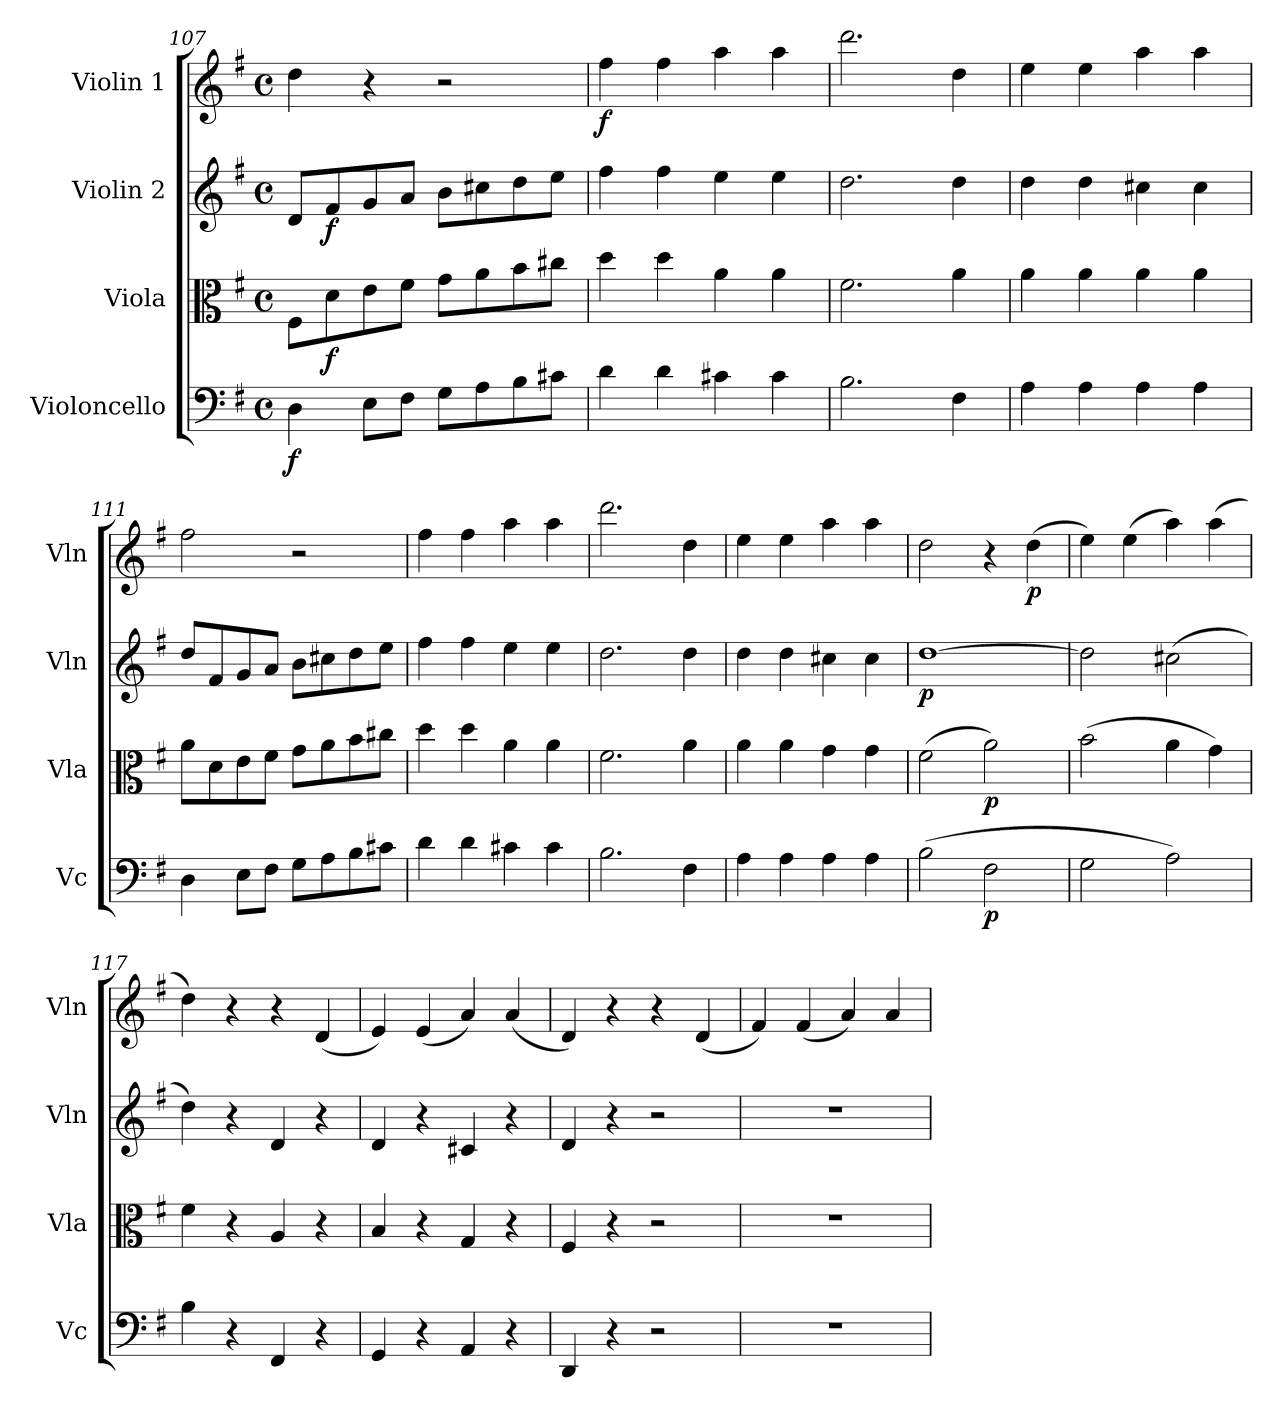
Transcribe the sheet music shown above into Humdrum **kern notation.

**kern	**dynam	**kern	**dynam	**kern	**dynam	**kern	**dynam
*part4	*part4	*part3	*part3	*part2	*part2	*part1	*part1
*staff4	*staff4	*staff3	*staff3	*staff2	*staff2	*staff1	*staff1
*I"Violoncello	*	*I"Viola	*	*I"Violin 2	*	*I"Violin 1	*
*I'Vc	*	*I'Vla	*	*I'Vln	*	*I'Vln	*
*clefF4	*	*clefC3	*	*clefG2	*	*clefG2	*
*k[f#]	*	*k[f#]	*	*k[f#]	*	*k[f#]	*
*M4/4	*	*M4/4	*	*M4/4	*	*M4/4	*
*met(c)	*	*met(c)	*	*met(c)	*	*met(c)	*
=107	=107	=107	=107	=107	=107	=107	=107
!	!LO:DY:b	!	!	!	!	!	!
4D\	f	8F#\L	.	8d/L	.	4dd\	.
!	!	!	!LO:DY:b	!	!LO:DY:b	!	!
.	.	8d\	f	8f#/	f	.	.
8E\L	.	8e\	.	8g/	.	4r	.
8F#\J	.	8f#\J	.	8a/J	.	.	.
8G\L	.	8g\L	.	8b\L	.	2r	.
8A\	.	8a\	.	8cc#X\	.	.	.
8B\	.	8b\	.	8dd\	.	.	.
8c#X\J	.	8cc#X\J	.	8ee\J	.	.	.
!!LO:LB:g=z
=108	=108	=108	=108	=108	=108	=108	=108
!	!	!	!	!	!	!	!LO:DY:b
4d\	.	4dd\	.	4ff#\	.	4ff#\	f
4d\	.	4dd\	.	4ff#\	.	4ff#\	.
4c#X\	.	4a\	.	4ee\	.	4aa\	.
4c#\	.	4a\	.	4ee\	.	4aa\	.
=109	=109	=109	=109	=109	=109	=109	=109
2.B\	.	2.f#\	.	2.dd\	.	2.ddd\	.
4F#\	.	4a\	.	4dd\	.	4dd\	.
!!LO:LB:g=z
=110	=110	=110	=110	=110	=110	=110	=110
4A\	.	4a\	.	4dd\	.	4ee\	.
4A\	.	4a\	.	4dd\	.	4ee\	.
4A\	.	4a\	.	4cc#X\	.	4aa\	.
4A\	.	4a\	.	4cc#\	.	4aa\	.
=111	=111	=111	=111	=111	=111	=111	=111
4D\	.	8a\L	.	8dd/L	.	2ff#\	.
.	.	8d\	.	8f#/	.	.	.
8E\L	.	8e\	.	8g/	.	.	.
8F#\J	.	8f#\J	.	8a/J	.	.	.
8G\L	.	8g\L	.	8b\L	.	2r	.
8A\	.	8a\	.	8cc#X\	.	.	.
8B\	.	8b\	.	8dd\	.	.	.
8c#X\J	.	8cc#X\J	.	8ee\J	.	.	.
=112	=112	=112	=112	=112	=112	=112	=112
4d\	.	4dd\	.	4ff#\	.	4ff#\	.
4d\	.	4dd\	.	4ff#\	.	4ff#\	.
4c#X\	.	4a\	.	4ee\	.	4aa\	.
4c#\	.	4a\	.	4ee\	.	4aa\	.
=113	=113	=113	=113	=113	=113	=113	=113
2.B\	.	2.f#\	.	2.dd\	.	2.ddd\	.
4F#\	.	4a\	.	4dd\	.	4dd\	.
=114	=114	=114	=114	=114	=114	=114	=114
4A\	.	4a\	.	4dd\	.	4ee\	.
4A\	.	4a\	.	4dd\	.	4ee\	.
4A\	.	4g\	.	4cc#X\	.	4aa\	.
4A\	.	4g\	.	4cc#\	.	4aa\	.
=115	=115	=115	=115	=115	=115	=115	=115
!	!	!	!	!	!LO:DY:b	!	!
(2B\	.	(2f#\	.	[1dd	p	2dd\	.
!	!LO:DY:b	!	!LO:DY:b	!	!	!	!
2F#\	p	2a\)	p	.	.	4r	.
!	!	!	!	!	!	!	!LO:DY:b
.	.	.	.	.	.	(4dd\	p
=116	=116	=116	=116	=116	=116	=116	=116
2G\	.	(2b\	.	2dd\]	.	4ee\)	.
.	.	.	.	.	.	(4ee\	.
2A\)	.	4a\	.	(2cc#X\	.	4aa\)	.
.	.	4g\)	.	.	.	(4aa\	.
=117	=117	=117	=117	=117	=117	=117	=117
4B\	.	4f#\	.	4dd\)	.	4dd\)	.
4r	.	4r	.	4r	.	4r	.
4FF#/	.	4A/	.	4d/	.	4r	.
4r	.	4r	.	4r	.	(4d/	.
=118	=118	=118	=118	=118	=118	=118	=118
4GG/	.	4B/	.	4d/	.	4e/)	.
4r	.	4r	.	4r	.	(4e/	.
4AA/	.	4G/	.	4c#X/	.	4a/)	.
4r	.	4r	.	4r	.	(4a/	.
=119	=119	=119	=119	=119	=119	=119	=119
4DD/	.	4F#/	.	4d/	.	4d/)	.
4r	.	4r	.	4r	.	4r	.
2r	.	2r	.	2r	.	4r	.
.	.	.	.	.	.	(4d/	.
=120	=120	=120	=120	=120	=120	=120	=120
1r	.	1r	.	1r	.	4f#/)	.
.	.	.	.	.	.	(4f#/	.
.	.	.	.	.	.	4a/)	.
.	.	.	.	.	.	4a/	.
=	=	=	=	=	=	=	=
*-	*-	*-	*-	*-	*-	*-	*-
